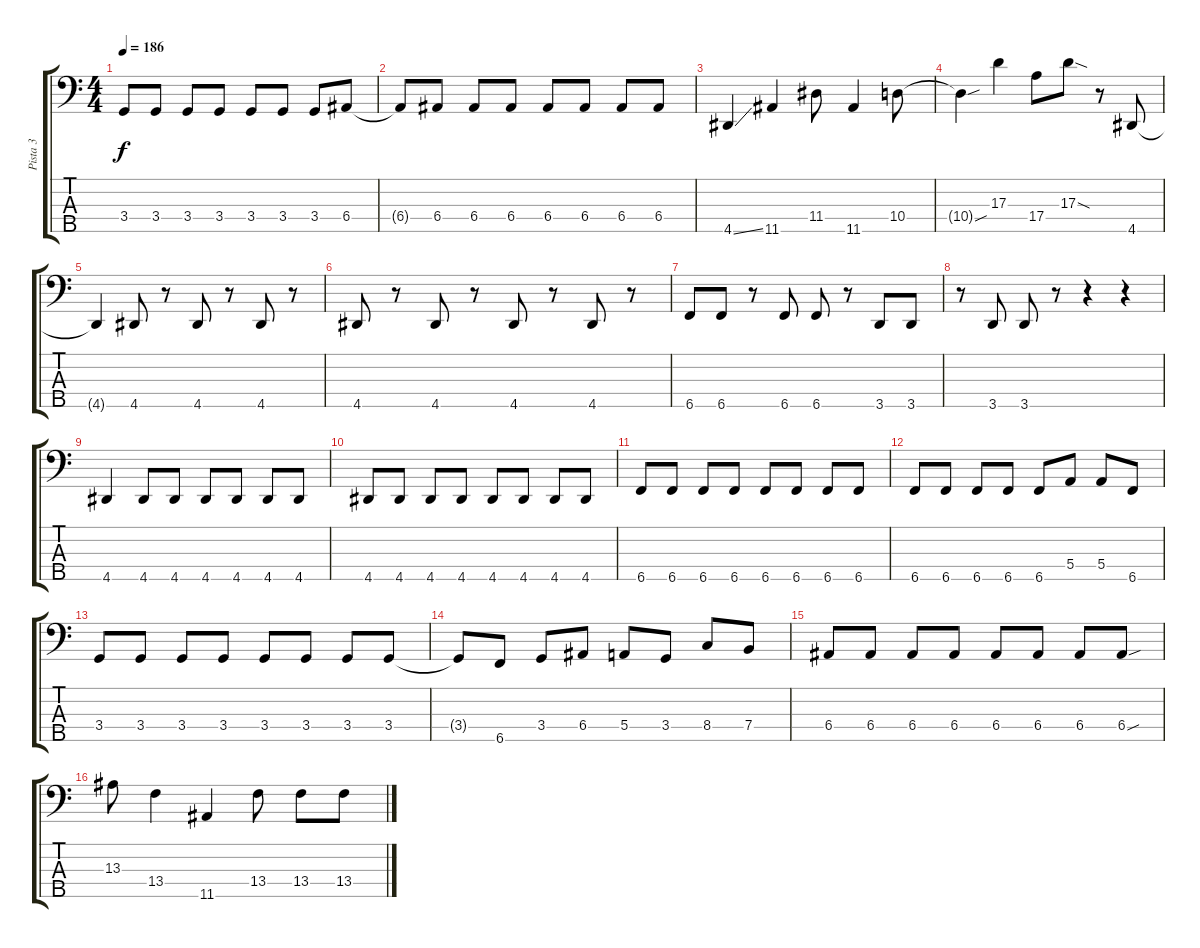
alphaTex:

\track ("Pista 3" "Pista 3") {instrument electricbassfinger}
\staff {score tabs}
\tuning (G2 D2 A1 E1 B0) {hide}
\ts (4 4)
\tempo 186
\clef f4
\ks c
3.4.8{dy f} 3.4.8 3.4.8 3.4.8 3.4.8 3.4.8 3.4.8 6.4.8 |
6.4{t}.8 6.4.8 6.4.8 6.4.8 6.4.8 6.4.8 6.4.8 6.4.8 |
4.5{ss}.4 11.5.4 11.4.8 11.5.4 10.4.8 |
10.4{sou t}.4 17.3.4 17.4.8 17.3{sod}.8 r.8 4.5.8 |
4.5{t}.4 4.5.8 r.8 4.5.8 r.8 4.5.8 r.8 |
4.5.8 r.8 4.5.8 r.8 4.5.8 r.8 4.5.8 r.8 |
6.5.8 6.5.8 r.8 6.5.8 6.5.8 r.8 3.5.8 3.5.8 |
r.8 3.5.8 3.5.8 r.8 r.4 r.4 |
4.5.4 4.5.8 4.5.8 4.5.8 4.5.8 4.5.8 4.5.8 |
4.5.8 4.5.8 4.5.8 4.5.8 4.5.8 4.5.8 4.5.8 4.5.8 |
6.5.8 6.5.8 6.5.8 6.5.8 6.5.8 6.5.8 6.5.8 6.5.8 |
6.5.8 6.5.8 6.5.8 6.5.8 6.5.8 5.4.8 5.4.8 6.5.8 |
3.4.8 3.4.8 3.4.8 3.4.8 3.4.8 3.4.8 3.4.8 3.4.8 |
3.4{t}.8 6.5.8 3.4.8 6.4.8 5.4.8 3.4.8 8.4.8 7.4.8 |
6.4.8 6.4.8 6.4.8 6.4.8 6.4.8 6.4.8 6.4.8 6.4{sou}.8 |
13.3.8 13.4.4 11.5.4 13.4.8 13.4.8 13.4.8
